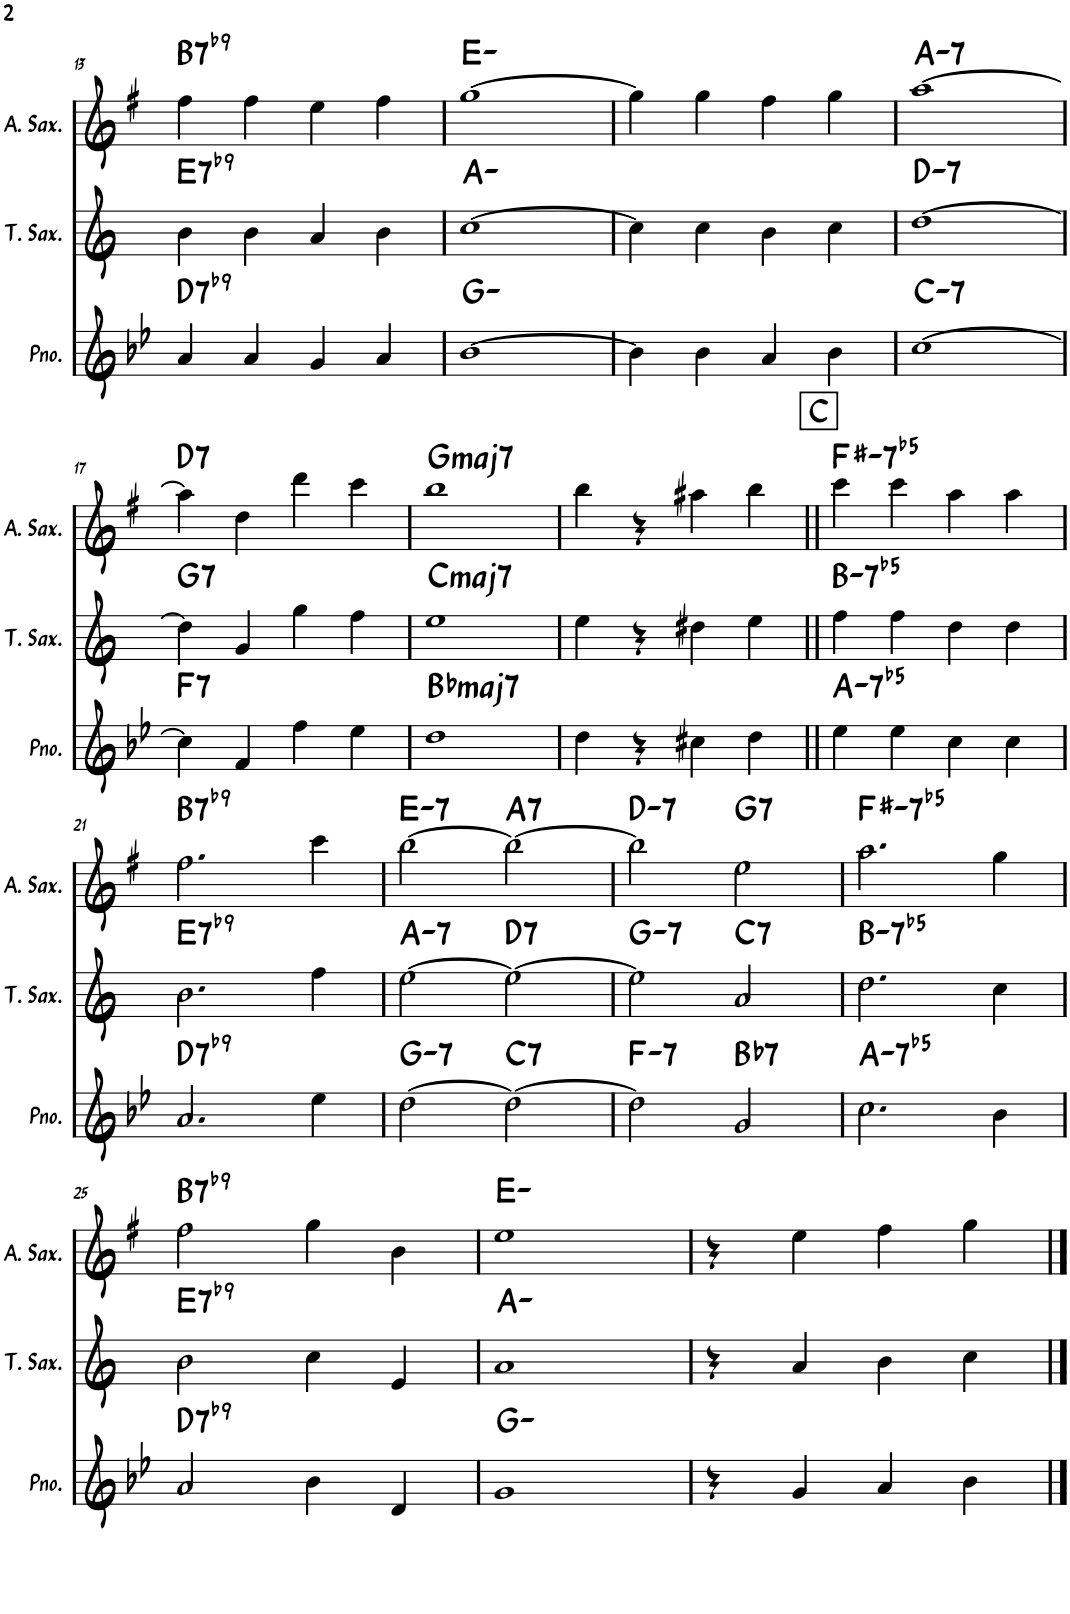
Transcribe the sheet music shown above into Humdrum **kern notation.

**kern	**harte	**kern	**harte	**kern	**harte
*part3	*part3	*part2	*part2	*part1	*part1
*staff3	*	*staff2	*	*staff1	*
*I"Piano	*	*I"Tenor Saxophone	*	*I"Alto Saxophone	*
*I'Pno.	*	*I'T. Sax.	*	*I'A. Sax.	*
!!LO:PB:g=z
*clefG2	*	*clefG2	*	*clefG2	*
*	*	*Trd8c14	*	*Trd5c9	*
*k[b-e-]	*	*k[]	*	*k[f#]	*
*M4/4	*	*M4/4	*	*M4/4	*
=13	=13	=13	=13	=13	=13
!	!LO:H:kt=7	!	!LO:H:kt=7	!	!LO:H:kt=7
4a/	D:7(b9)	4b\	E:7(b9)	4ff#\	B:7(b9)
4a/	.	4b\	.	4ff#\	.
4g/	.	4a/	.	4ee\	.
4a/	.	4b\	.	4ff#\	.
=14	=14	=14	=14	=14	=14
[1b-	G:min	[1cc	A:min	[1gg	E:min
=15	=15	=15	=15	=15	=15
4b-\]	.	4cc\]	.	4gg\]	.
4b-\	.	4cc\	.	4gg\	.
4a/	.	4b\	.	4ff#\	.
4b-\	.	4cc\	.	4gg\	.
=16	=16	=16	=16	=16	=16
!	!LO:H:kt=7	!	!LO:H:kt=7	!	!LO:H:kt=7
[1cc	C:min7	[1dd	D:min7	[1aa	A:min7
!!LO:LB:g=z
=17	=17	=17	=17	=17	=17
!	!LO:H:kt=7	!	!LO:H:kt=7	!	!LO:H:kt=7
4cc\]	F:7	4dd\]	G:7	4aa\]	D:7
4f/	.	4g/	.	4dd\	.
4ff\	.	4gg\	.	4ddd\	.
4ee-\	.	4ff\	.	4ccc\	.
=18	=18	=18	=18	=18	=18
!	!LO:H:kt=maj7	!	!LO:H:kt=maj7	!	!LO:H:kt=maj7
1dd	Bb:maj7	1ee	C:maj7	1bb	G:maj7
=19	=19	=19	=19	=19	=19
4dd\	.	4ee\	.	4bb\	.
4r	.	4r	.	4r	.
4cc#X\	.	4dd#X\	.	4aa#X\	.
4dd\	.	4ee\	.	4bb\	.
!!LO:REH:place=s1:a:B:rj:fs=14:t=C
=20||	=20||	=20||	=20||	=20||	=20||
!	!LO:H:kt=-7b5	!	!LO:H:kt=-7b5	!	!LO:H:kt=-7b5
4ee-\	A:hdim7	4ff\	B:hdim7	4ccc\	F#:hdim7
4ee-\	.	4ff\	.	4ccc\	.
4cc\	.	4dd\	.	4aa\	.
4cc\	.	4dd\	.	4aa\	.
!!LO:LB:g=z
=21	=21	=21	=21	=21	=21
!	!LO:H:kt=7	!	!LO:H:kt=7	!	!LO:H:kt=7
2.a/	D:7(b9)	2.b\	E:7(b9)	2.ff#\	B:7(b9)
4ee-\	.	4ff\	.	4ccc\	.
=22	=22	=22	=22	=22	=22
!	!LO:H:kt=7	!	!LO:H:kt=7	!	!LO:H:kt=7
[2dd\	G:min7	[2ee\	A:min7	[2bb\	E:min7
!	!LO:H:kt=7	!	!LO:H:kt=7	!	!LO:H:kt=7
2dd\_	C:7	2ee\_	D:7	2bb\_	A:7
=23	=23	=23	=23	=23	=23
!	!LO:H:kt=7	!	!LO:H:kt=7	!	!LO:H:kt=7
2dd\]	F:min7	2ee\]	G:min7	2bb\]	D:min7
!	!LO:H:kt=7	!	!LO:H:kt=7	!	!LO:H:kt=7
2g/	Bb:7	2a/	C:7	2ee\	G:7
=24	=24	=24	=24	=24	=24
!	!LO:H:kt=-7b5	!	!LO:H:kt=-7b5	!	!LO:H:kt=-7b5
2.cc\	A:hdim7	2.dd\	B:hdim7	2.aa\	F#:hdim7
4b-\	.	4cc\	.	4gg\	.
!!LO:LB:g=z
=25	=25	=25	=25	=25	=25
!	!LO:H:kt=7	!	!LO:H:kt=7	!	!LO:H:kt=7
2a/	D:7(b9)	2b\	E:7(b9)	2ff#\	B:7(b9)
4b-\	.	4cc\	.	4gg\	.
4d/	.	4e/	.	4b\	.
=26	=26	=26	=26	=26	=26
1g	G:min	1a	A:min	1ee	E:min
=27	=27	=27	=27	=27	=27
4r	.	4r	.	4r	.
4g/	.	4a/	.	4ee\	.
4a/	.	4b\	.	4ff#\	.
4b-\	.	4cc\	.	4gg\	.
==	==	==	==	==	==
*-	*-	*-	*-	*-	*-
